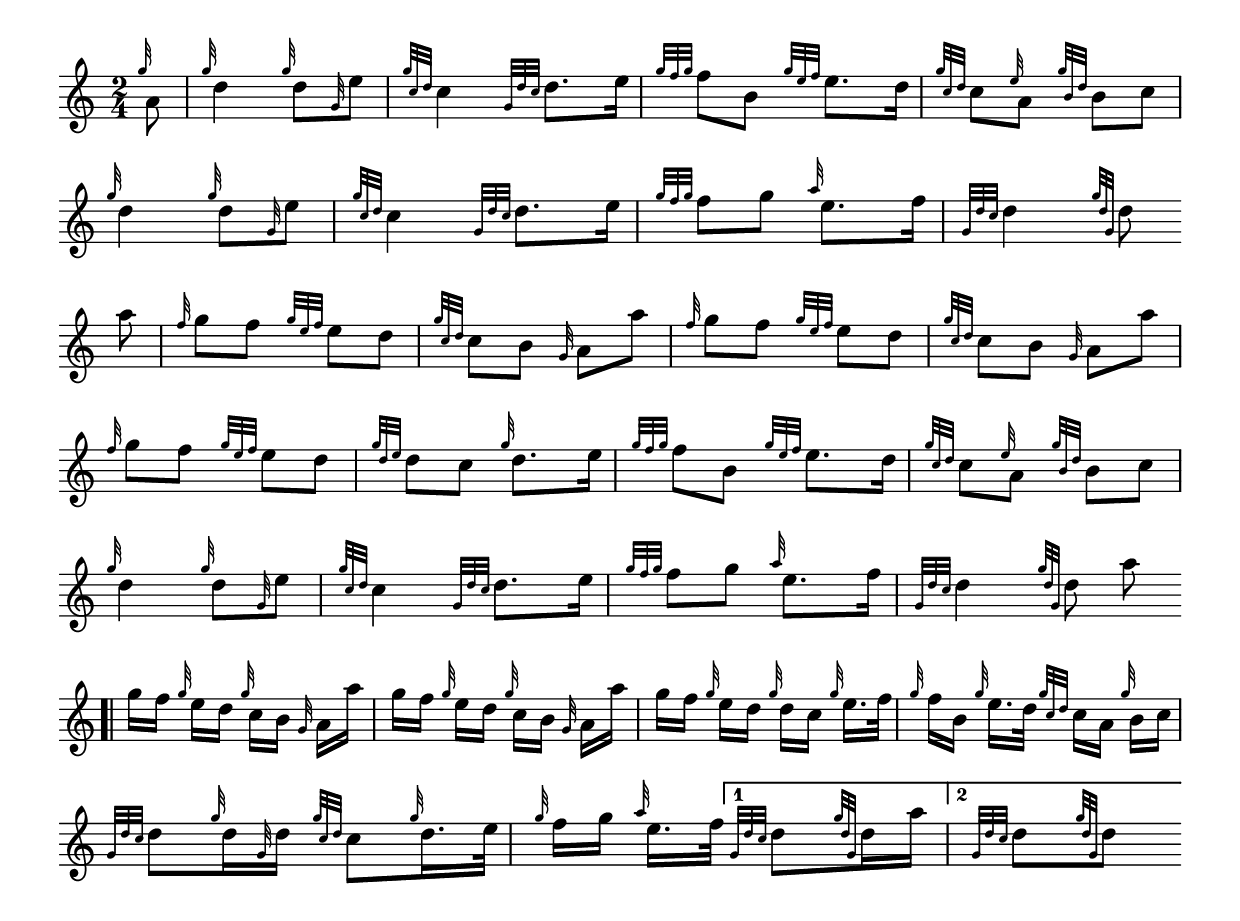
\include "bagpipe.ly"
melody = {
		\set Staff.midiInstrument = #"bagpipe"
		\hideKeySignature
		\cadenzaOn
		\once \override Score.BreakAlignment #'break-align-orders =
			#(make-vector 3 '(instrument-name
									left-edge
									ambitus
									span-bar
									breathing-sign
									clef
									key-signature
									time-signature
									staff-bar
									custos
									span-bar))
		\time 2/4
		\bar "|:" \grg a8 \bar "|"
 \grg d4 \grg d8 [ \grG e8 ] \bar "|"
 \dblc c4 \thrwd d8. [ e16 ] \bar "|"
 \dblf f8 [ b8 ] \dble e8. [ d16 ] \bar "|"
 \dblc c8 [ \gre a8 ] \dblb b8 [ c8 ] \bar "|" \break

 \grg d4 \grg d8 [ \grG e8 ] \bar "|"
 \dblc c4 \thrwd d8. [ e16 ] \bar "|"
 \dblf f8 [ g8 ] \grA e8. [ f16 ] \bar "|"
 \thrwd d4 \slurd d8 \bar ":|" \break
 A8 \bar "|"
 \grf g8 [ f8 ] \dble e8 [ d8 ] \bar "|"
 \dblc c8 [ b8 ] \grG a8 [ A8 ] \bar "|"
 \grf g8 [ f8 ] \dble e8 [ d8 ] \bar "|"
 \dblc c8 [ b8 ] \grG a8 [ A8 ] \bar "|" \break

 \grf g8 [ f8 ] \dble e8 [ d8 ] \bar "|"
 \dbld d8 [ c8 ] \grg d8. [ e16 ] \bar "|"
 \dblf f8 [ b8 ] \dble e8. [ d16 ] \bar "|"
 \dblc c8 [ \gre a8 ] \dblb b8 [ c8 ] \bar "|" \break

 \grg d4 \grg d8 [ \grG e8 ] \bar "|"
 \dblc c4 \thrwd d8. [ e16 ] \bar "|"
 \dblf f8 [ g8 ] \grA e8. [ f16 ] \bar "|"
 \thrwd d4 \slurd d8 A8 \bar ".|" \break 
 g16 [ f16 ] \grg e16 [ d16 ] \grg c16 [ b16 ] \grG a16 [ A16 ] \bar "|"
 g16 [ f16 ] \grg e16 [ d16 ] \grg c16 [ b16 ] \grG a16 [ A16 ] \bar "|"
 g16 [ f16 ] \grg e16 [ d16 ] \grg d16 [ c16 ] \grg e16. [ f32 ] \bar "|"
 \grg f16 [ b16 ] \grg e16. [ d32 ] \dblc c16 [ a16 ] \grg b16 [ c16 ] \bar "|" \break

 \thrwd d8 [ \grg d16 \grG d16 ] \dblc c8 [ \grg d16. e32 ] \bar "|"
 \grg f16 [ g16 ] \grA e16. [ f32 ] \set Score.repeatCommands = #'((volta "1"))  \thrwd d8 [ \slurd d16 A16 ] \set Score.repeatCommands = #'((volta #f)) \bar "|"
 \set Score.repeatCommands = #'((volta "2"))  \thrwd d8 [ \slurd d8 ] \set Score.repeatCommands = #'((volta #f)) \bar "|"
 \bar ":|" \break

			}

\score {
	\melody
	\layout {
	indent = 0.0\cm
	\context { \Score \remove "Bar_number_engraver" }
	}
	\header {
	title = "Caller Herrin' "
	meter = "March"
	arranger = "Trad., arr. A.M. Cairns"
	}
	
}

